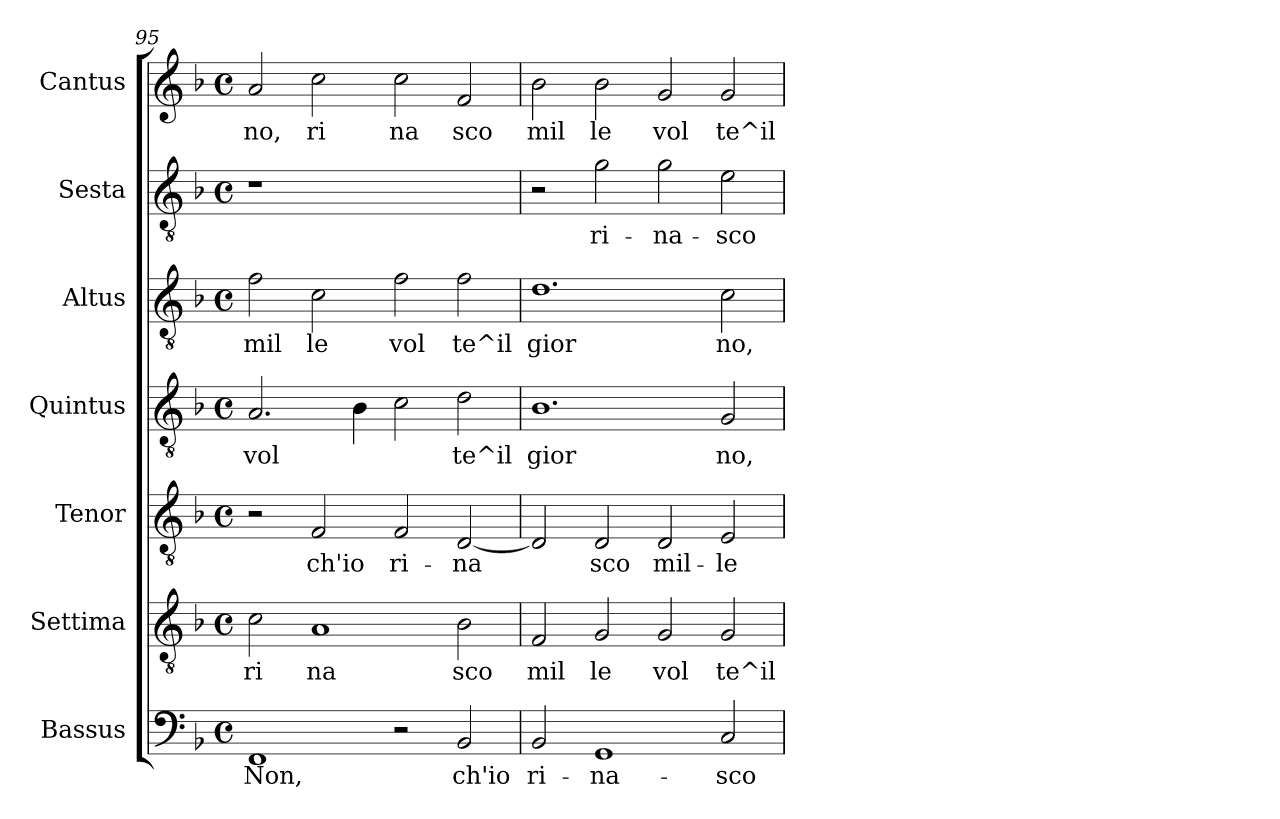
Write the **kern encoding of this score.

**kern	**text	**kern	**text	**kern	**text	**kern	**text	**kern	**text	**kern	**text	**kern	**text
*part7	*part7	*part6	*part6	*part5	*part5	*part4	*part4	*part3	*part3	*part2	*part2	*part1	*part1
*staff7	*staff7	*staff6	*staff6	*staff5	*staff5	*staff4	*staff4	*staff3	*staff3	*staff2	*staff2	*staff1	*staff1
*I"Bassus	*	*I"Settima	*	*I"Tenor	*	*I"Quintus	*	*I"Altus	*	*I"Sesta	*	*I"Cantus	*
*clefF4	*	*clefGv2	*	*clefGv2	*	*clefGv2	*	*clefGv2	*	*clefGv2	*	*clefG2	*
*k[b-]	*	*k[b-]	*	*k[b-]	*	*k[b-]	*	*k[b-]	*	*k[b-]	*	*k[b-]	*
*F:	*	*F:	*	*F:	*	*F:	*	*F:	*	*F:	*	*F:	*
*M4/4	*	*M4/4	*	*M4/4	*	*M4/4	*	*M4/4	*	*M4/4	*	*M4/4	*
*met(c)	*	*met(c)	*	*met(c)	*	*met(c)	*	*met(c)	*	*met(c)	*	*met(c)	*
=95	=95	=95	=95	=95	=95	=95	=95	=95	=95	=95	=95	=95	=95
!	!LO:LY:b:cj	!	!LO:LY:b:cj	!	!	!	!LO:LY:b:cj	!	!LO:LY:b:cj	!	!	!	!LO:LY:b:cj
1FF	Non,	2c\	ri	2r	.	2.A/	vol	2f\	mil	1r	.	2a/	no,
!	!	!	!LO:LY:b:cj	!	!LO:LY:b:cj	!	!	!	!LO:LY:b:cj	!	!	!	!LO:LY:b:cj
.	.	1A	na	2F/	ch'io	.	.	2c\	le	.	.	2cc\	ri
!	!	!	!	!	!	!	!LO:LY:b:cj	!	!	!	!	!	!
.	.	.	.	.	.	4B-\	.	.	.	.	.	.	.
!	!	!	!	!	!LO:LY:b:cj	!	!LO:LY:b:cj	!	!LO:LY:b:cj	!	!	!	!LO:LY:b:cj
2r	.	.	.	2F/	ri-	2c\	.	2f\	vol	1ryy	.	2cc\	na
!	!LO:LY:b:cj	!	!LO:LY:b:cj	!	!LO:LY:b:cj	!	!LO:LY:b:cj	!	!LO:LY:b:cj	!	!	!	!LO:LY:b:cj
2BB-/	ch'io	2B-\	sco	[<2D/	-na-	2d\	te^il	2f\	te^il	.	.	2f/	sco
=96	=96	=96	=96	=96	=96	=96	=96	=96	=96	=96	=96	=96	=96
!	!LO:LY:b:cj	!	!LO:LY:b:cj	!	!LO:LY:b:cj	!	!LO:LY:b:cj	!	!LO:LY:b:cj	!	!	!	!LO:LY:b:cj
2BB-/	ri-	2F/	mil	2D/]	--	1.B-	gior	1.d	gior	2r	.	2b-\	mil
!	!LO:LY:b:cj	!	!LO:LY:b:cj	!	!LO:LY:b:cj	!	!	!	!	!	!LO:LY:b:cj	!	!LO:LY:b:cj
1GG	-na-	2G/	le	2D/	-sco	.	.	.	.	2g\	ri-	2b-\	le
!	!	!	!LO:LY:b:cj	!	!LO:LY:b:cj	!	!	!	!	!	!LO:LY:b:cj	!	!LO:LY:b:cj
.	.	2G/	vol	2D/	mil-	.	.	.	.	2g\	-na-	2g/	vol
!	!LO:LY:b:cj	!	!LO:LY:b:cj	!	!LO:LY:b:cj	!	!LO:LY:b:cj	!	!LO:LY:b:cj	!	!LO:LY:b:cj	!	!LO:LY:b:cj
2C/	-sco	2G/	te^il	2E/	-le	2G/	no,	2c\	no,	2e\	-sco	2g/	te^il
=	=	=	=	=	=	=	=	=	=	=	=	=	=
*-	*-	*-	*-	*-	*-	*-	*-	*-	*-	*-	*-	*-	*-
